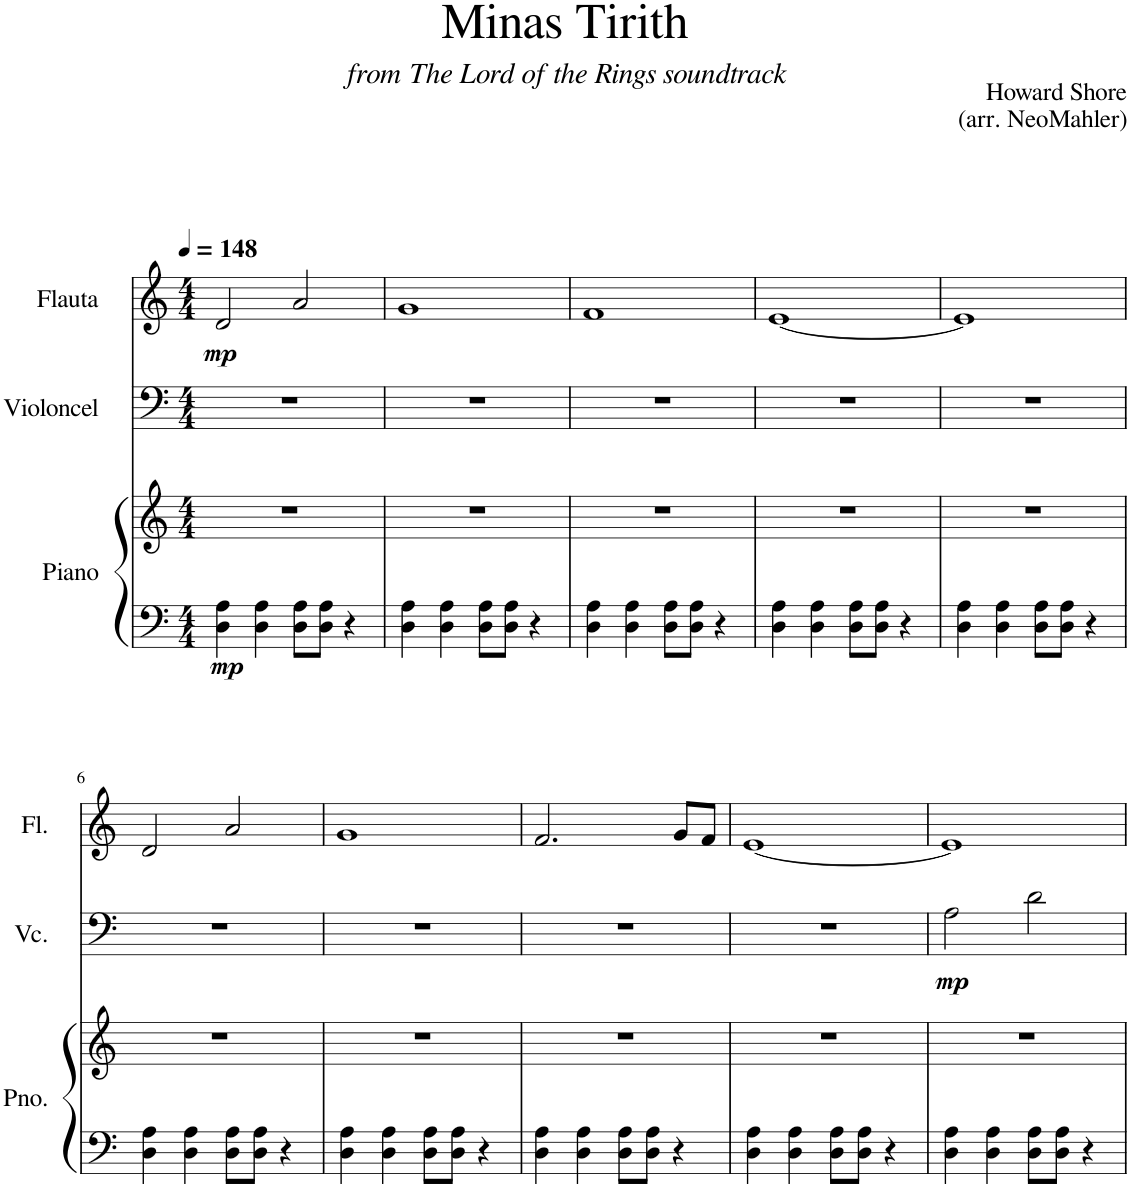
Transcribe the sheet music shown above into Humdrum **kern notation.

**kern	**kern	**dynam	**kern	**dynam	**kern	**dynam
*part3	*part3	*part3	*part2	*part2	*part1	*part1
*staff4	*staff3	*staff3/4	*staff2	*staff2	*staff1	*staff1
*I"Piano	*	*	*I"Violoncel	*	*I"Flauta	*
*I'Pno.	*	*	*I'Vc.	*	*I'Fl.	*
*clefF4	*clefG2	*	*clefF4	*	*clefG2	*
*k[]	*k[]	*	*k[]	*	*k[]	*
*M4/4	*M4/4	*	*M4/4	*	*M4/4	*
*MM148	*MM148	*	*MM148	*	*MM148	*
=1	=1	=1	=1	=1	=1	=1
!	!	!LO:DY:b=2	!	!	!	!LO:DY:b
4D\ 4A\	1r	mp	1r	.	2d/	mp
4D\ 4A\	.	.	.	.	.	.
8D\ 8A\L	.	.	.	.	2a/	.
8D\ 8A\J	.	.	.	.	.	.
4r	.	.	.	.	.	.
=2	=2	=2	=2	=2	=2	=2
4D\ 4A\	1r	.	1r	.	1g	.
4D\ 4A\	.	.	.	.	.	.
8D\ 8A\L	.	.	.	.	.	.
8D\ 8A\J	.	.	.	.	.	.
4r	.	.	.	.	.	.
=3	=3	=3	=3	=3	=3	=3
4D\ 4A\	1r	.	1r	.	1f	.
4D\ 4A\	.	.	.	.	.	.
8D\ 8A\L	.	.	.	.	.	.
8D\ 8A\J	.	.	.	.	.	.
4r	.	.	.	.	.	.
=4	=4	=4	=4	=4	=4	=4
4D\ 4A\	1r	.	1r	.	[1e	.
4D\ 4A\	.	.	.	.	.	.
8D\ 8A\L	.	.	.	.	.	.
8D\ 8A\J	.	.	.	.	.	.
4r	.	.	.	.	.	.
=5	=5	=5	=5	=5	=5	=5
4D\ 4A\	1r	.	1r	.	1e]	.
4D\ 4A\	.	.	.	.	.	.
8D\ 8A\L	.	.	.	.	.	.
8D\ 8A\J	.	.	.	.	.	.
4r	.	.	.	.	.	.
!!LO:LB:g=z
=6	=6	=6	=6	=6	=6	=6
4D\ 4A\	1r	.	1r	.	2d/	.
4D\ 4A\	.	.	.	.	.	.
8D\ 8A\L	.	.	.	.	2a/	.
8D\ 8A\J	.	.	.	.	.	.
4r	.	.	.	.	.	.
=7	=7	=7	=7	=7	=7	=7
4D\ 4A\	1r	.	1r	.	1g	.
4D\ 4A\	.	.	.	.	.	.
8D\ 8A\L	.	.	.	.	.	.
8D\ 8A\J	.	.	.	.	.	.
4r	.	.	.	.	.	.
=8	=8	=8	=8	=8	=8	=8
4D\ 4A\	1r	.	1r	.	2.f/	.
4D\ 4A\	.	.	.	.	.	.
8D\ 8A\L	.	.	.	.	.	.
8D\ 8A\J	.	.	.	.	.	.
4r	.	.	.	.	8g/L	.
.	.	.	.	.	8f/J	.
=9	=9	=9	=9	=9	=9	=9
4D\ 4A\	1r	.	1r	.	[1e	.
4D\ 4A\	.	.	.	.	.	.
8D\ 8A\L	.	.	.	.	.	.
8D\ 8A\J	.	.	.	.	.	.
4r	.	.	.	.	.	.
=10	=10	=10	=10	=10	=10	=10
!	!	!	!	!LO:DY:b	!	!
4D\ 4A\	1r	.	2A\	mp	1e]	.
4D\ 4A\	.	.	.	.	.	.
8D\ 8A\L	.	.	2d\	.	.	.
8D\ 8A\J	.	.	.	.	.	.
4r	.	.	.	.	.	.
=	=	=	=	=	=	=
*-	*-	*-	*-	*-	*-	*-
